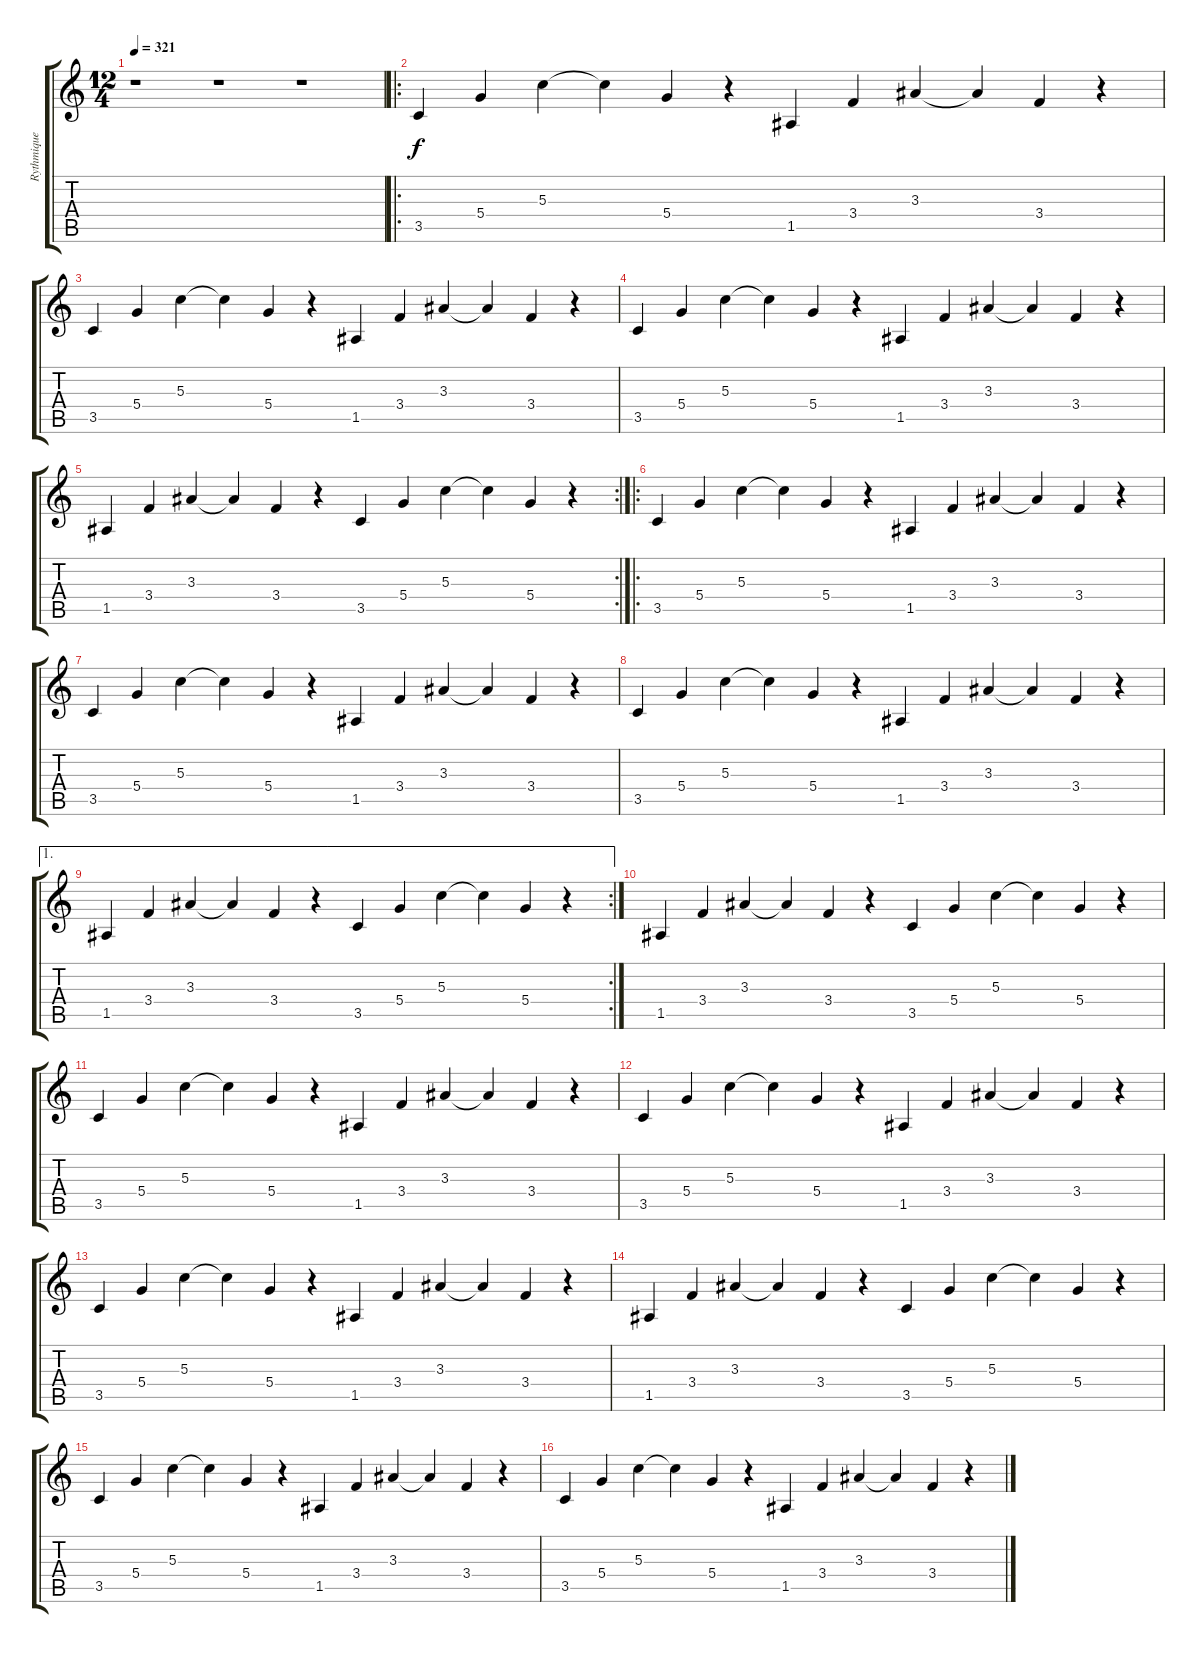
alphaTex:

\track ("Rythmique" "Rythmique") {instrument acousticguitarnylon}
\staff {score tabs}
\tuning (E4 B3 G3 D3 A2 E2) {hide}
\ts (12 4)
\tempo 321
\clef g2
\ks c
r.1{dy f instrument acousticguitarnylon} r.1 r.1 |
\ro
3.5.4 5.4.4 5.3.4 5.3{t}.4 5.4.4 r.4 1.5.4 3.4.4 3.3.4 3.3{t}.4 3.4.4 r.4 |
3.5.4 5.4.4 5.3.4 5.3{t}.4 5.4.4 r.4 1.5.4 3.4.4 3.3.4 3.3{t}.4 3.4.4 r.4 |
3.5.4 5.4.4 5.3.4 5.3{t}.4 5.4.4 r.4 1.5.4 3.4.4 3.3.4 3.3{t}.4 3.4.4 r.4 |
\rc 2
1.5.4 3.4.4 3.3.4 3.3{t}.4 3.4.4 r.4 3.5.4 5.4.4 5.3.4 5.3{t}.4 5.4.4 r.4 |
\ro
3.5.4 5.4.4 5.3.4 5.3{t}.4 5.4.4 r.4 1.5.4 3.4.4 3.3.4 3.3{t}.4 3.4.4 r.4 |
3.5.4 5.4.4 5.3.4 5.3{t}.4 5.4.4 r.4 1.5.4 3.4.4 3.3.4 3.3{t}.4 3.4.4 r.4 |
3.5.4 5.4.4 5.3.4 5.3{t}.4 5.4.4 r.4 1.5.4 3.4.4 3.3.4 3.3{t}.4 3.4.4 r.4 |
\ae 1
\rc 2
1.5.4 3.4.4 3.3.4 3.3{t}.4 3.4.4 r.4 3.5.4 5.4.4 5.3.4 5.3{t}.4 5.4.4 r.4 |
1.5.4 3.4.4 3.3.4 3.3{t}.4 3.4.4 r.4 3.5.4 5.4.4 5.3.4 5.3{t}.4 5.4.4 r.4 |
3.5.4 5.4.4 5.3.4 5.3{t}.4 5.4.4 r.4 1.5.4 3.4.4 3.3.4 3.3{t}.4 3.4.4 r.4 |
3.5.4 5.4.4 5.3.4 5.3{t}.4 5.4.4 r.4 1.5.4 3.4.4 3.3.4 3.3{t}.4 3.4.4 r.4 |
3.5.4 5.4.4 5.3.4 5.3{t}.4 5.4.4 r.4 1.5.4 3.4.4 3.3.4 3.3{t}.4 3.4.4 r.4 |
1.5.4 3.4.4 3.3.4 3.3{t}.4 3.4.4 r.4 3.5.4 5.4.4 5.3.4 5.3{t}.4 5.4.4 r.4 |
3.5.4 5.4.4 5.3.4 5.3{t}.4 5.4.4 r.4 1.5.4 3.4.4 3.3.4 3.3{t}.4 3.4.4 r.4 |
3.5.4 5.4.4 5.3.4 5.3{t}.4 5.4.4 r.4 1.5.4 3.4.4 3.3.4 3.3{t}.4 3.4.4 r.4
